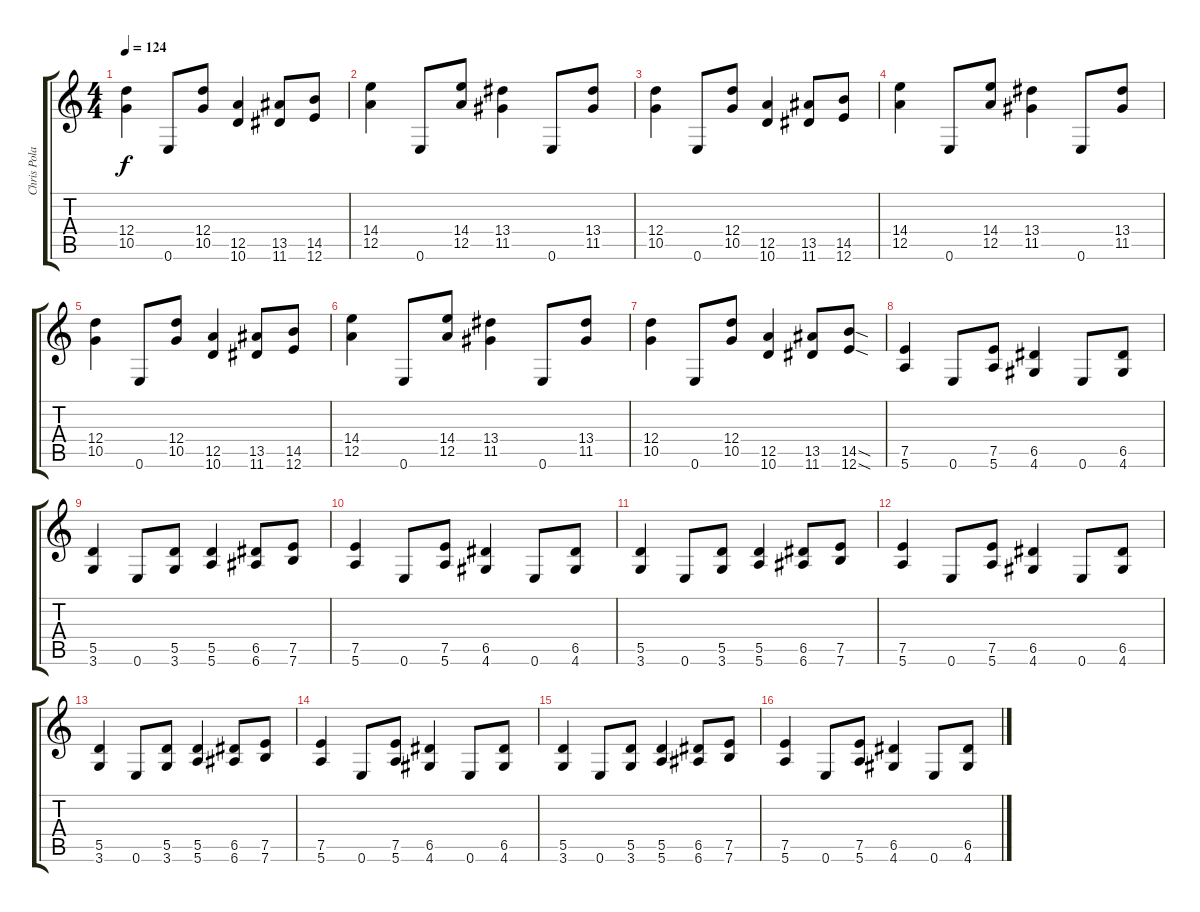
\track ("Chris Poland" "Chris Pola") {instrument distortionguitar}
\staff {score tabs}
\tuning (E4 B3 G3 D3 A2 E2) {hide}
\ts (4 4)
\tempo 124
\clef g2
\ks c
(12.4 10.5).4{dy f} 0.6.8 (12.4 10.5).8 (12.5 10.6).4 (13.5 11.6).8 (14.5 12.6).8 |
(14.4 12.5).4 0.6.8 (14.4 12.5).8 (13.4 11.5).4 0.6.8 (13.4 11.5).8 |
(12.4 10.5).4 0.6.8 (12.4 10.5).8 (12.5 10.6).4 (13.5 11.6).8 (14.5 12.6).8 |
(14.4 12.5).4 0.6.8 (14.4 12.5).8 (13.4 11.5).4 0.6.8 (13.4 11.5).8 |
(12.4 10.5).4 0.6.8 (12.4 10.5).8 (12.5 10.6).4 (13.5 11.6).8 (14.5 12.6).8 |
(14.4 12.5).4 0.6.8 (14.4 12.5).8 (13.4 11.5).4 0.6.8 (13.4 11.5).8 |
(12.4 10.5).4 0.6.8 (12.4 10.5).8 (12.5 10.6).4 (13.5 11.6).8 (14.5{sod} 12.6{sod}).8 |
(7.5 5.6).4 0.6.8 (7.5 5.6).8 (6.5 4.6).4 0.6.8 (6.5 4.6).8 |
(5.5 3.6).4 0.6.8 (5.5 3.6).8 (5.5 5.6).4 (6.5 6.6).8 (7.5 7.6).8 |
(7.5 5.6).4 0.6.8 (7.5 5.6).8 (6.5 4.6).4 0.6.8 (6.5 4.6).8 |
(5.5 3.6).4 0.6.8 (5.5 3.6).8 (5.5 5.6).4 (6.5 6.6).8 (7.5 7.6).8 |
(7.5 5.6).4 0.6.8 (7.5 5.6).8 (6.5 4.6).4 0.6.8 (6.5 4.6).8 |
(5.5 3.6).4 0.6.8 (5.5 3.6).8 (5.5 5.6).4 (6.5 6.6).8 (7.5 7.6).8 |
(7.5 5.6).4 0.6.8 (7.5 5.6).8 (6.5 4.6).4 0.6.8 (6.5 4.6).8 |
(5.5 3.6).4 0.6.8 (5.5 3.6).8 (5.5 5.6).4 (6.5 6.6).8 (7.5 7.6).8 |
(7.5 5.6).4 0.6.8 (7.5 5.6).8 (6.5 4.6).4 0.6.8 (6.5 4.6).8
